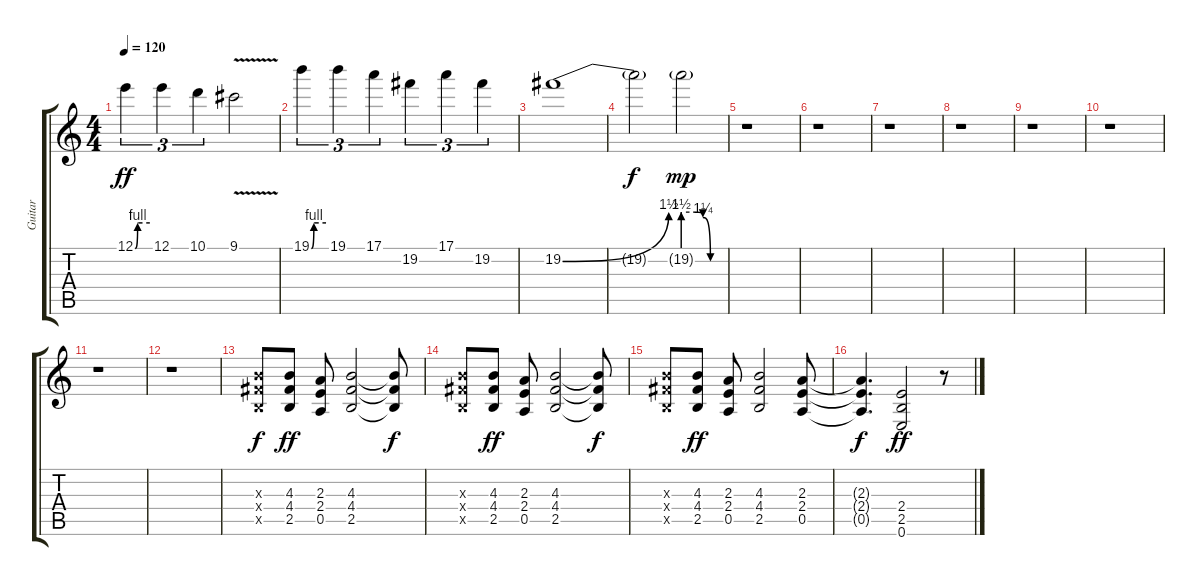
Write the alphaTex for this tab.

\track ("Guitar" "Guitar") {instrument distortionguitar}
\staff {score tabs}
\tuning (E4 B3 G3 D3 A2 E2) {hide}
\ts (4 4)
\tempo 120
\clef g2
\ks c
12.1{be (custom 0 0 10 4 14 4 30 4 60 4)}.4{tu (3 2) dy ff} 12.1.4{tu (3 2)} 10.1.4{tu (3 2)} 9.1{v}.2 |
19.1{be (custom 0 0 10 4 14 4 30 4 60 4)}.4{tu (3 2)} 19.1.4{tu (3 2)} 17.1.4{tu (3 2)} 19.2.4{tu (3 2)} 17.1.4{tu (3 2)} 19.2.4{tu (3 2)} |
19.2{be (bend 0 0 60 6)}.1 |
19.2{t}.2{dy f} 19.2{be (custom 0 6 20 6 29 5 40 0 60 0) g}.2{dy mp} |
r.1 |
r.1 |
r.1 |
r.1 |
r.1 |
r.1 |
r.1 |
r.1 |
(4.3{x} 4.4{x} 2.5{x}).8{dy f} (4.3 4.4 2.5).8{dy ff} (2.3 2.4 0.5).8 (4.3 4.4 2.5).2 (4.3{t} 4.4{t} 2.5{t}).8{dy f} |
(4.3{x} 4.4{x} 2.5{x}).8 (4.3 4.4 2.5).8{dy ff} (2.3 2.4 0.5).8 (4.3 4.4 2.5).2 (4.3{t} 4.4{t} 2.5{t}).8{dy f} |
(4.3{x} 4.4{x} 2.5{x}).8 (4.3 4.4 2.5).8{dy ff} (2.3 2.4 0.5).8 (4.3 4.4 2.5).2 (2.3 2.4 0.5).8 |
(2.3{t} 2.4{t} 0.5{t}).4{d dy f} (2.4 2.5 0.6).2{dy ff} r.8
